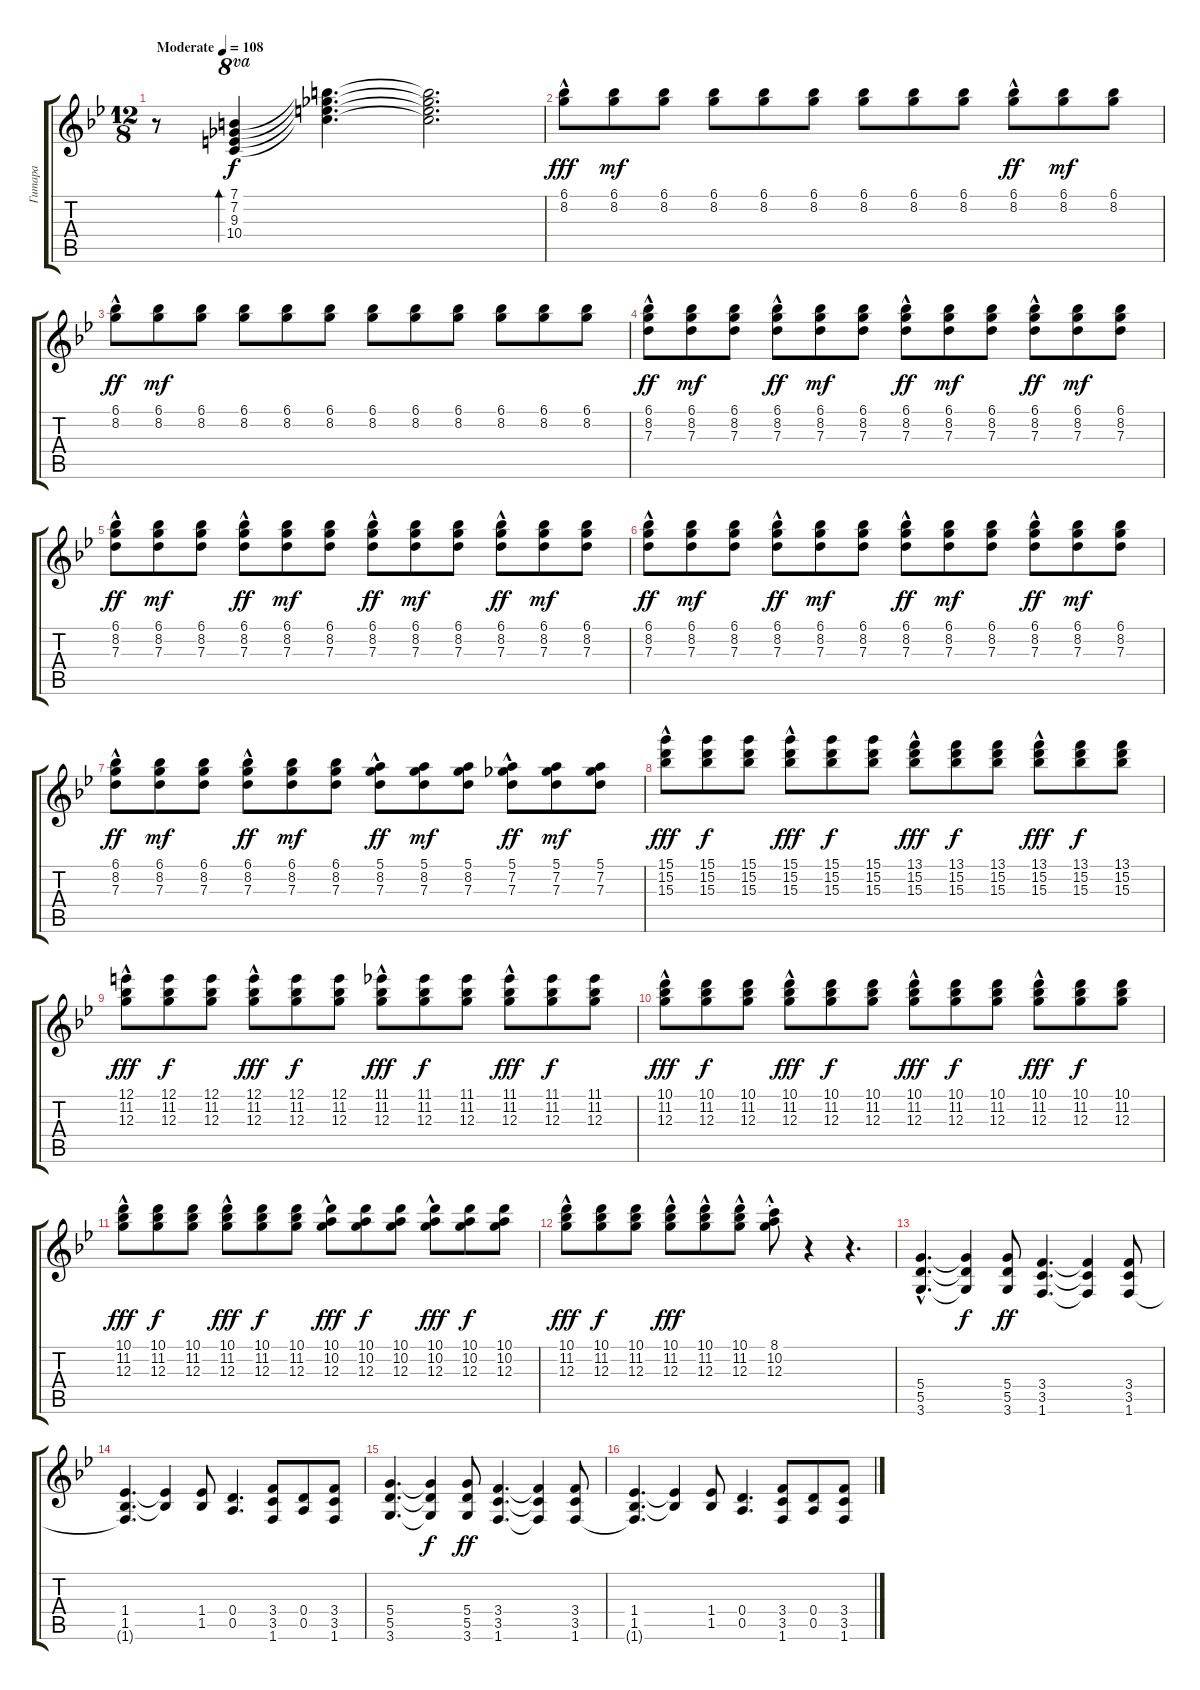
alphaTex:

\track ("Гитара" "Гитара") {instrument electricguitarjazz}
\staff {score tabs}
\tuning (E4 B3 G3 D3 A2 E2) {hide}
\ts (12 8)
\tempo (108 "Moderate")
\clef g2
\ks gminor
r.8{dy f instrument electricguitarjazz} (7.1 7.2 9.3 10.4).4{bd 480 ot 8va} (7.1{t} 7.2{t} 9.3{t} 10.4{t}).4{d} (7.1{t} 7.2{t} 9.3{t} 10.4{t}).2{d} |
(6.1{hac} 8.2{hac}).8{dy fff volume 8} (6.1 8.2).8{dy mf} (6.1 8.2).8 (6.1 8.2).8 (6.1 8.2).8 (6.1 8.2).8 (6.1 8.2).8 (6.1 8.2).8 (6.1 8.2).8 (6.1{hac} 8.2{hac}).8{dy ff} (6.1 8.2).8{dy mf} (6.1 8.2).8 |
(6.1{hac} 8.2{hac}).8{dy ff} (6.1 8.2).8{dy mf} (6.1 8.2).8 (6.1 8.2).8 (6.1 8.2).8 (6.1 8.2).8 (6.1 8.2).8 (6.1 8.2).8 (6.1 8.2).8 (6.1 8.2).8 (6.1 8.2).8 (6.1 8.2).8 |
(6.1{hac} 8.2{hac} 7.3{hac}).8{dy ff} (6.1 8.2 7.3).8{dy mf} (6.1 8.2 7.3).8 (6.1{hac} 8.2{hac} 7.3{hac}).8{dy ff} (6.1 8.2 7.3).8{dy mf} (6.1 8.2 7.3).8 (6.1{hac} 8.2{hac} 7.3{hac}).8{dy ff} (6.1 8.2 7.3).8{dy mf} (6.1 8.2 7.3).8 (6.1{hac} 8.2{hac} 7.3{hac}).8{dy ff} (6.1 8.2 7.3).8{dy mf} (6.1 8.2 7.3).8 |
(6.1{hac} 8.2{hac} 7.3{hac}).8{dy ff} (6.1 8.2 7.3).8{dy mf} (6.1 8.2 7.3).8 (6.1{hac} 8.2{hac} 7.3{hac}).8{dy ff} (6.1 8.2 7.3).8{dy mf} (6.1 8.2 7.3).8 (6.1{hac} 8.2{hac} 7.3{hac}).8{dy ff} (6.1 8.2 7.3).8{dy mf} (6.1 8.2 7.3).8 (6.1{hac} 8.2{hac} 7.3{hac}).8{dy ff} (6.1 8.2 7.3).8{dy mf} (6.1 8.2 7.3).8 |
(6.1{hac} 8.2{hac} 7.3{hac}).8{dy ff} (6.1 8.2 7.3).8{dy mf} (6.1 8.2 7.3).8 (6.1{hac} 8.2{hac} 7.3{hac}).8{dy ff} (6.1 8.2 7.3).8{dy mf} (6.1 8.2 7.3).8 (6.1{hac} 8.2{hac} 7.3{hac}).8{dy ff} (6.1 8.2 7.3).8{dy mf} (6.1 8.2 7.3).8 (6.1{hac} 8.2{hac} 7.3{hac}).8{dy ff} (6.1 8.2 7.3).8{dy mf} (6.1 8.2 7.3).8 |
(6.1{hac} 8.2{hac} 7.3{hac}).8{dy ff} (6.1 8.2 7.3).8{dy mf} (6.1 8.2 7.3).8 (6.1{hac} 8.2{hac} 7.3{hac}).8{dy ff} (6.1 8.2 7.3).8{dy mf} (6.1 8.2 7.3).8 (5.1{hac} 8.2{hac} 7.3{hac}).8{dy ff} (5.1 8.2 7.3).8{dy mf} (5.1 8.2 7.3).8 (5.1{hac} 7.2{hac} 7.3{hac}).8{dy ff} (5.1 7.2 7.3).8{dy mf} (5.1 7.2 7.3).8 |
(15.1{hac} 15.2{hac} 15.3{hac}).8{dy fff} (15.1 15.2 15.3).8{dy f} (15.1 15.2 15.3).8 (15.1{hac} 15.2{hac} 15.3{hac}).8{dy fff} (15.1 15.2 15.3).8{dy f} (15.1 15.2 15.3).8 (13.1{hac} 15.2{hac} 15.3{hac}).8{dy fff} (13.1 15.2 15.3).8{dy f} (13.1 15.2 15.3).8 (13.1{hac} 15.2{hac} 15.3{hac}).8{dy fff} (13.1 15.2 15.3).8{dy f} (13.1 15.2 15.3).8 |
(12.1{hac} 11.2{hac} 12.3{hac}).8{dy fff} (12.1 11.2 12.3).8{dy f} (12.1 11.2 12.3).8 (12.1{hac} 11.2{hac} 12.3{hac}).8{dy fff} (12.1 11.2 12.3).8{dy f} (12.1 11.2 12.3).8 (11.1{hac} 11.2{hac} 12.3{hac}).8{dy fff} (11.1 11.2 12.3).8{dy f} (11.1 11.2 12.3).8 (11.1{hac} 11.2{hac} 12.3{hac}).8{dy fff} (11.1 11.2 12.3).8{dy f} (11.1 11.2 12.3).8 |
(10.1{hac} 11.2{hac} 12.3{hac}).8{dy fff} (10.1 11.2 12.3).8{dy f} (10.1 11.2 12.3).8 (10.1{hac} 11.2{hac} 12.3{hac}).8{dy fff} (10.1 11.2 12.3).8{dy f} (10.1 11.2 12.3).8 (10.1{hac} 11.2{hac} 12.3{hac}).8{dy fff} (10.1 11.2 12.3).8{dy f} (10.1 11.2 12.3).8 (10.1{hac} 11.2{hac} 12.3{hac}).8{dy fff} (10.1 11.2 12.3).8{dy f} (10.1 11.2 12.3).8 |
(10.1{hac} 11.2{hac} 12.3{hac}).8{dy fff} (10.1 11.2 12.3).8{dy f} (10.1 11.2 12.3).8 (10.1{hac} 11.2{hac} 12.3{hac}).8{dy fff} (10.1 11.2 12.3).8{dy f} (10.1 11.2 12.3).8 (10.1{hac} 10.2{hac} 12.3{hac}).8{dy fff} (10.1 10.2 12.3).8{dy f} (10.1 10.2 12.3).8 (10.1{hac} 10.2{hac} 12.3{hac}).8{dy fff} (10.1 10.2 12.3).8{dy f} (10.1 10.2 12.3).8 |
(10.1{hac} 11.2{hac} 12.3{hac}).8{dy fff} (10.1 11.2 12.3).8{dy f} (10.1 11.2 12.3).8 (10.1{hac} 11.2{hac} 12.3{hac}).8{dy fff} (10.1{hac} 11.2{hac} 12.3{hac}).8 (10.1{hac} 11.2{hac} 12.3{hac}).8 (8.1{hac st} 10.2{hac st} 12.3{hac st}).8 r.4 r.4{d} |
(5.4{hac} 5.5{hac} 3.6{hac}).4{d volume 10 instrument distortionguitar} (5.4{t} 5.5{t} 3.6{t}).4{dy f} (5.4 5.5 3.6).8{dy ff} (3.4 3.5 1.6).4{d} (3.4{t} 3.5{t} 1.6{t}).4 (3.4 3.5 1.6).8 |
(1.4 1.5 1.6{t}).4{d} (1.4{t} 1.5{t}).4 (1.4 1.5).8 (0.4 0.5).4{d} (3.4 3.5 1.6).8 (0.4 0.5).8 (3.4 3.5 1.6).8 |
(5.4 5.5 3.6).4{d} (5.4{t} 5.5{t} 3.6{t}).4{dy f} (5.4 5.5 3.6).8{dy ff} (3.4 3.5 1.6).4{d} (3.4{t} 3.5{t} 1.6{t}).4 (3.4 3.5 1.6).8 |
(1.4 1.5 1.6{t}).4{d} (1.4{t} 1.5{t}).4 (1.4 1.5).8 (0.4 0.5).4{d} (3.4 3.5 1.6).8 (0.4 0.5).8 (3.4 3.5 1.6).8
